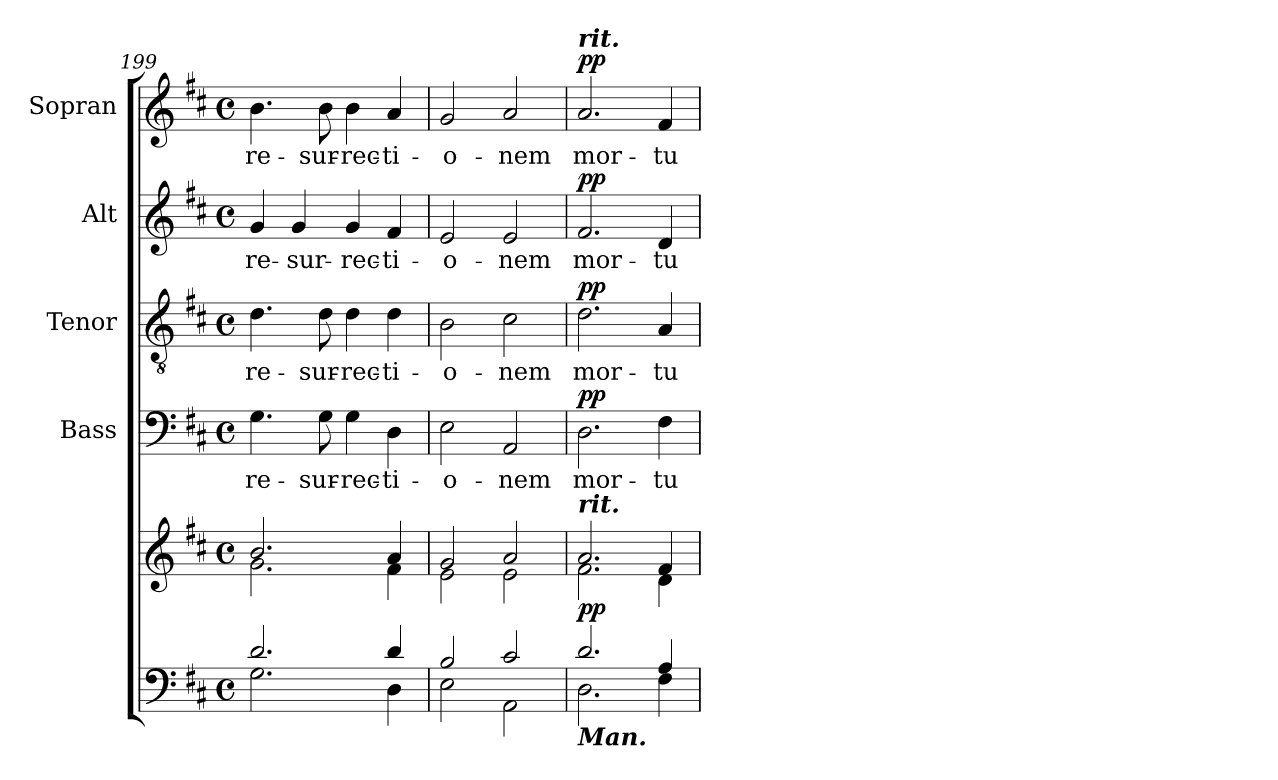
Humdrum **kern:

**kern	**kern	**dynam	**kern	**text	**dynam	**kern	**text	**dynam	**kern	**text	**dynam	**kern	**text	**dynam
*part5	*part5	*part5	*part4	*part4	*part4	*part3	*part3	*part3	*part2	*part2	*part2	*part1	*part1	*part1
*staff6	*staff5	*staff5/6	*staff4	*staff4	*staff4	*staff3	*staff3	*staff3	*staff2	*staff2	*staff2	*staff1	*staff1	*staff1
*	*	*	*I"Bass	*	*	*I"Tenor	*	*	*I"Alt	*	*	*I"Sopran	*	*
*	*	*	*I'B.	*	*	*I'T.	*	*	*I'A.	*	*	*I'S.	*	*
*clefF4	*clefG2	*	*clefF4	*	*	*clefGv2	*	*	*clefG2	*	*	*clefG2	*	*
*k[f#c#]	*k[f#c#]	*	*k[f#c#]	*	*	*k[f#c#]	*	*	*k[f#c#]	*	*	*k[f#c#]	*	*
*D:	*D:	*	*D:	*	*	*D:	*	*	*D:	*	*	*D:	*	*
*M4/4	*M4/4	*	*M4/4	*	*	*M4/4	*	*	*M4/4	*	*	*M4/4	*	*
*met(c)	*met(c)	*	*met(c)	*	*	*met(c)	*	*	*met(c)	*	*	*met(c)	*	*
=199	=199	=199	=199	=199	=199	=199	=199	=199	=199	=199	=199	=199	=199	=199
*^	*^	*	*	*	*	*	*	*	*	*	*	*	*	*
!	!	!	!	!	!	!LO:LY:b	!	!	!LO:LY:b	!	!	!LO:LY:b	!	!	!LO:LY:b	!
2.d/	2.G\	2.b/	2.g\	.	4.G\	re-	.	4.d\	re-	.	4g/	re-	.	4.b\	re-	.
!	!	!	!	!	!	!	!	!	!	!	!	!LO:LY:b	!	!	!	!
.	.	.	.	.	.	.	.	.	.	.	4g/	-sur-	.	.	.	.
!	!	!	!	!	!	!LO:LY:b	!	!	!LO:LY:b	!	!	!	!	!	!LO:LY:b	!
.	.	.	.	.	8G\	-sur-	.	8d\	-sur-	.	.	.	.	8b\	-sur-	.
!	!	!	!	!	!	!LO:LY:b	!	!	!LO:LY:b	!	!	!LO:LY:b	!	!	!LO:LY:b	!
.	.	.	.	.	4G\	-rec-	.	4d\	-rec-	.	4g/	-rec-	.	4b\	-rec-	.
!	!	!	!	!	!	!LO:LY:b	!	!	!LO:LY:b	!	!	!LO:LY:b	!	!	!LO:LY:b	!
4d/	4D\	4a/	4f#\	.	4D\	-ti-	.	4d\	-ti-	.	4f#/	-ti-	.	4a/	-ti-	.
=200	=200	=200	=200	=200	=200	=200	=200	=200	=200	=200	=200	=200	=200	=200	=200	=200
!	!	!	!	!	!	!LO:LY:b	!	!	!LO:LY:b	!	!	!LO:LY:b	!	!	!LO:LY:b	!
2B/	2E\	2g/	2e\	.	2E\	-o-	.	2B\	-o-	.	2e/	-o-	.	2g/	-o-	.
!	!	!	!	!	!	!LO:LY:b	!	!	!LO:LY:b	!	!	!LO:LY:b	!	!	!LO:LY:b	!
2c#/	2AA\	2a/	2e\	.	2AA/	-nem	.	2c#\	-nem	.	2e/	-nem	.	2a/	-nem	.
!!LO:PB:g=z
=201	=201	=201	=201	=201	=201	=201	=201	=201	=201	=201	=201	=201	=201	=201	=201	=201
!	!	!	!	!	!	!	!	!	!	!	!	!	!	!LO:TX:a:Bi:t=rit.	!	!
!	!	!LO:TX:a:Bi:t=rit.	!	!	!	!	!	!	!	!	!	!	!	!	!	!
!LO:TX:b:Bi:t=Man.	!	!	!	!	!	!	!	!	!	!	!	!	!	!	!	!
!	!	!	!	!LO:DY:b	!	!LO:LY:b	!LO:DY:a	!	!LO:LY:b	!LO:DY:a	!	!LO:LY:b	!LO:DY:a	!	!LO:LY:b	!LO:DY:a
2.d/	2.D\	2.a/	2.f#\	pp	2.D\	mor-	pp	2.d\	mor-	pp	2.f#/	mor-	pp	2.a/	mor-	pp
!	!	!	!	!	!	!LO:LY:b	!	!	!LO:LY:b	!	!	!LO:LY:b	!	!	!LO:LY:b	!
4A/	4F#\	4f#/	4d\	.	4F#\	-tu-	.	4A/	-tu-	.	4d/	-tu-	.	4f#/	-tu-	.
*v	*v	*	*	*	*	*	*	*	*	*	*	*	*	*	*	*
*	*v	*v	*	*	*	*	*	*	*	*	*	*	*	*	*
=	=	=	=	=	=	=	=	=	=	=	=	=	=	=
*-	*-	*-	*-	*-	*-	*-	*-	*-	*-	*-	*-	*-	*-	*-
